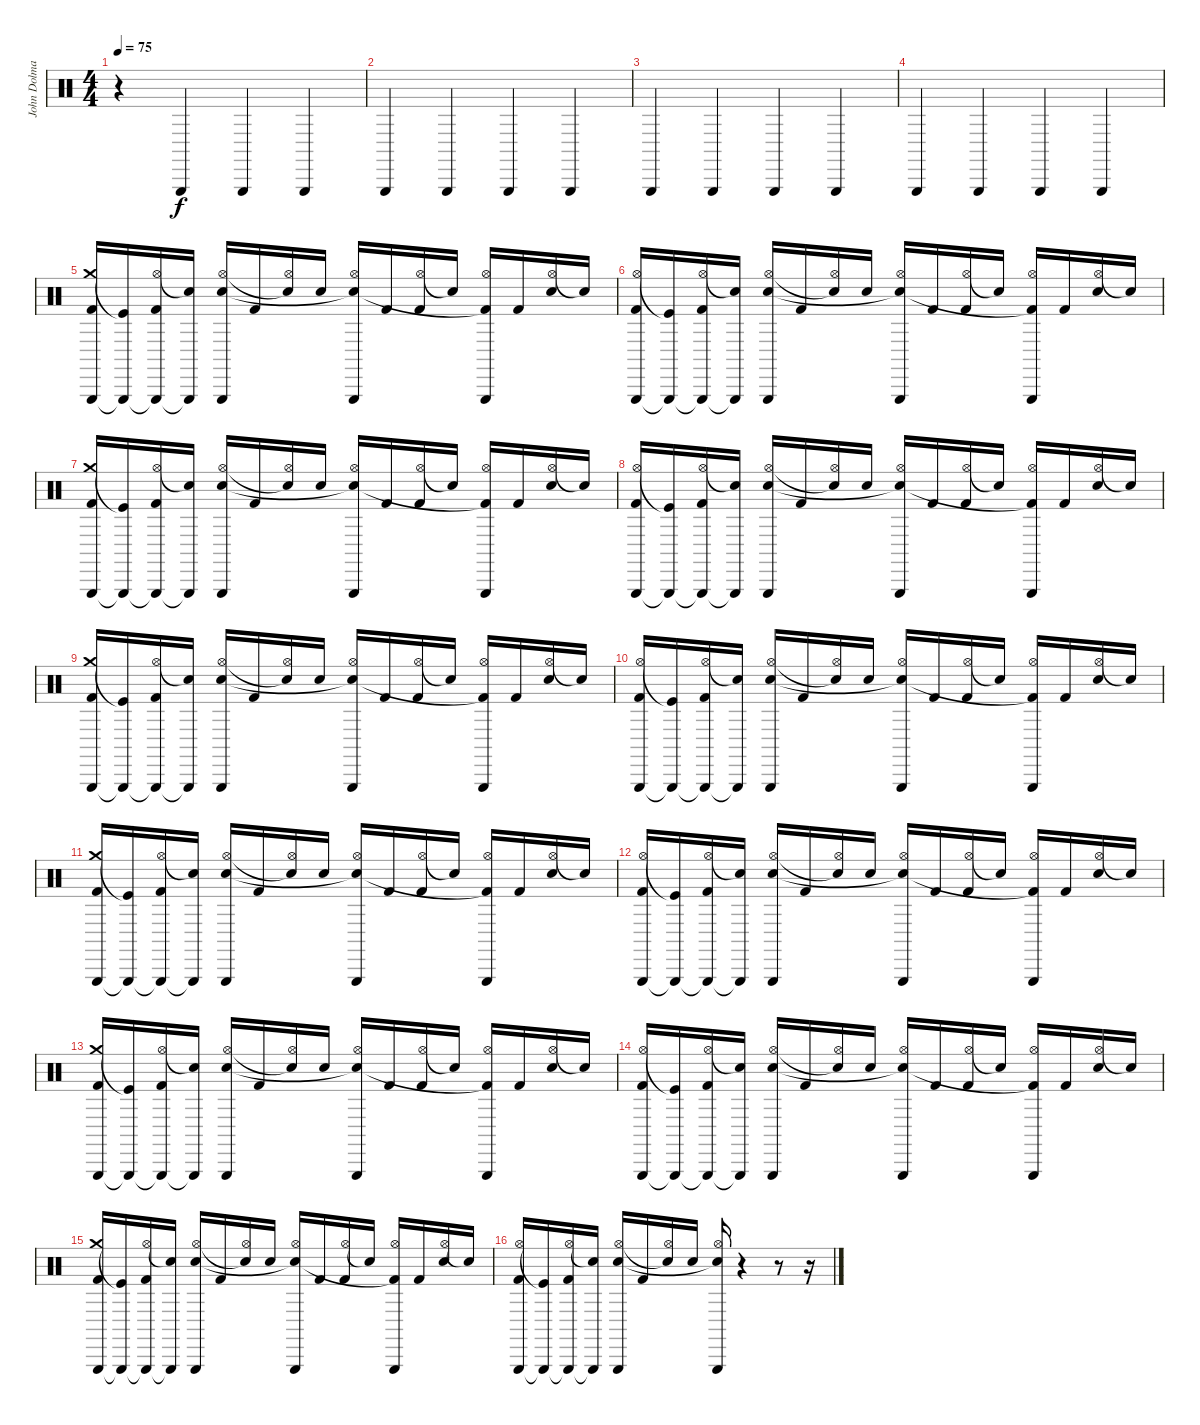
\track ("John Dolmayan" "John Dolma") {instrument percussion}
\staff {score}
\articulation defaults
\ts (4 4)
\tempo 75
\clef neutral
\ks c
r.4{dy f} "Triangle (hit)".4 "Triangle (hit)".4 "Triangle (hit)".4 |
"Triangle (hit)".4 "Triangle (hit)".4 "Triangle (hit)".4 "Triangle (hit)".4 |
"Triangle (hit)".4 "Triangle (hit)".4 "Triangle (hit)".4 "Triangle (hit)".4 |
"Triangle (hit)".4 "Triangle (hit)".4 "Triangle (hit)".4 "Triangle (hit)".4 |
("Triangle (hit)" "Crash medium (hit)" "Kick (hit) 2").16 ("Triangle (hit)"{t} "Kick (hit)"{t}).16 ("Triangle (hit)"{t} "Hi-Hat (open)" "Kick (hit) 2").16 ("Triangle (hit)"{t} "Snare (hit)"{t}).16 ("Triangle (hit)" "Hi-Hat (open)" "Electric Snare (hit)").16 "Kick (hit) 2".16 ("Hi-Hat (open)" "Snare (hit)"{t}).16 "Electric Snare (hit)".16 ("Triangle (hit)" "Hi-Hat (open)" "Snare (hit)"{t}).16 "Kick (hit) 2".16 ("Hi-Hat (open)" "Kick (hit) 2").16 "Snare (hit)"{t}.16 ("Triangle (hit)" "Hi-Hat (open)" "Kick (hit) 2"{t}).16 "Kick (hit) 2".16 ("Hi-Hat (open)" "Electric Snare (hit)").16 "Snare (hit)"{t}.16 |
("Triangle (hit)" "Hi-Hat (open)" "Kick (hit) 2").16 ("Triangle (hit)"{t} "Kick (hit)"{t}).16 ("Triangle (hit)"{t} "Hi-Hat (open)" "Kick (hit) 2").16 ("Triangle (hit)"{t} "Snare (hit)"{t}).16 ("Triangle (hit)" "Hi-Hat (open)" "Electric Snare (hit)").16 "Kick (hit) 2".16 ("Hi-Hat (open)" "Snare (hit)"{t}).16 "Electric Snare (hit)".16 ("Triangle (hit)" "Hi-Hat (open)" "Snare (hit)"{t}).16 "Kick (hit) 2".16 ("Hi-Hat (open)" "Kick (hit) 2").16 "Snare (hit)"{t}.16 ("Triangle (hit)" "Hi-Hat (open)" "Kick (hit) 2"{t}).16 "Kick (hit) 2".16 ("Hi-Hat (open)" "Electric Snare (hit)").16 "Snare (hit)"{t}.16 |
("Triangle (hit)" "Crash medium (hit)" "Kick (hit) 2").16 ("Triangle (hit)"{t} "Kick (hit)"{t}).16 ("Triangle (hit)"{t} "Hi-Hat (open)" "Kick (hit) 2").16 ("Triangle (hit)"{t} "Snare (hit)"{t}).16 ("Triangle (hit)" "Hi-Hat (open)" "Electric Snare (hit)").16 "Kick (hit) 2".16 ("Hi-Hat (open)" "Snare (hit)"{t}).16 "Electric Snare (hit)".16 ("Triangle (hit)" "Hi-Hat (open)" "Snare (hit)"{t}).16 "Kick (hit) 2".16 ("Hi-Hat (open)" "Kick (hit) 2").16 "Snare (hit)"{t}.16 ("Triangle (hit)" "Hi-Hat (open)" "Kick (hit) 2"{t}).16 "Kick (hit) 2".16 ("Hi-Hat (open)" "Electric Snare (hit)").16 "Snare (hit)"{t}.16 |
("Triangle (hit)" "Hi-Hat (open)" "Kick (hit) 2").16 ("Triangle (hit)"{t} "Kick (hit)"{t}).16 ("Triangle (hit)"{t} "Hi-Hat (open)" "Kick (hit) 2").16 ("Triangle (hit)"{t} "Snare (hit)"{t}).16 ("Triangle (hit)" "Hi-Hat (open)" "Electric Snare (hit)").16 "Kick (hit) 2".16 ("Hi-Hat (open)" "Snare (hit)"{t}).16 "Electric Snare (hit)".16 ("Triangle (hit)" "Hi-Hat (open)" "Snare (hit)"{t}).16 "Kick (hit) 2".16 ("Hi-Hat (open)" "Kick (hit) 2").16 "Snare (hit)"{t}.16 ("Triangle (hit)" "Hi-Hat (open)" "Kick (hit) 2"{t}).16 "Kick (hit) 2".16 ("Hi-Hat (open)" "Electric Snare (hit)").16 "Snare (hit)"{t}.16 |
("Triangle (hit)" "Crash medium (hit)" "Kick (hit) 2").16 ("Triangle (hit)"{t} "Kick (hit)"{t}).16 ("Triangle (hit)"{t} "Hi-Hat (open)" "Kick (hit) 2").16 ("Triangle (hit)"{t} "Snare (hit)"{t}).16 ("Triangle (hit)" "Hi-Hat (open)" "Electric Snare (hit)").16 "Kick (hit) 2".16 ("Hi-Hat (open)" "Snare (hit)"{t}).16 "Electric Snare (hit)".16 ("Triangle (hit)" "Hi-Hat (open)" "Snare (hit)"{t}).16 "Kick (hit) 2".16 ("Hi-Hat (open)" "Kick (hit) 2").16 "Snare (hit)"{t}.16 ("Triangle (hit)" "Hi-Hat (open)" "Kick (hit) 2"{t}).16 "Kick (hit) 2".16 ("Hi-Hat (open)" "Electric Snare (hit)").16 "Snare (hit)"{t}.16 |
("Triangle (hit)" "Hi-Hat (open)" "Kick (hit) 2").16 ("Triangle (hit)"{t} "Kick (hit)"{t}).16 ("Triangle (hit)"{t} "Hi-Hat (open)" "Kick (hit) 2").16 ("Triangle (hit)"{t} "Snare (hit)"{t}).16 ("Triangle (hit)" "Hi-Hat (open)" "Electric Snare (hit)").16 "Kick (hit) 2".16 ("Hi-Hat (open)" "Snare (hit)"{t}).16 "Electric Snare (hit)".16 ("Triangle (hit)" "Hi-Hat (open)" "Snare (hit)"{t}).16 "Kick (hit) 2".16 ("Hi-Hat (open)" "Kick (hit) 2").16 "Snare (hit)"{t}.16 ("Triangle (hit)" "Hi-Hat (open)" "Kick (hit) 2"{t}).16 "Kick (hit) 2".16 ("Hi-Hat (open)" "Electric Snare (hit)").16 "Snare (hit)"{t}.16 |
("Triangle (hit)" "Crash medium (hit)" "Kick (hit) 2").16 ("Triangle (hit)"{t} "Kick (hit)"{t}).16 ("Triangle (hit)"{t} "Hi-Hat (open)" "Kick (hit) 2").16 ("Triangle (hit)"{t} "Snare (hit)"{t}).16 ("Triangle (hit)" "Hi-Hat (open)" "Electric Snare (hit)").16 "Kick (hit) 2".16 ("Hi-Hat (open)" "Snare (hit)"{t}).16 "Electric Snare (hit)".16 ("Triangle (hit)" "Hi-Hat (open)" "Snare (hit)"{t}).16 "Kick (hit) 2".16 ("Hi-Hat (open)" "Kick (hit) 2").16 "Snare (hit)"{t}.16 ("Triangle (hit)" "Hi-Hat (open)" "Kick (hit) 2"{t}).16 "Kick (hit) 2".16 ("Hi-Hat (open)" "Electric Snare (hit)").16 "Snare (hit)"{t}.16 |
("Triangle (hit)" "Hi-Hat (open)" "Kick (hit) 2").16 ("Triangle (hit)"{t} "Kick (hit)"{t}).16 ("Triangle (hit)"{t} "Hi-Hat (open)" "Kick (hit) 2").16 ("Triangle (hit)"{t} "Snare (hit)"{t}).16 ("Triangle (hit)" "Hi-Hat (open)" "Electric Snare (hit)").16 "Kick (hit) 2".16 ("Hi-Hat (open)" "Snare (hit)"{t}).16 "Electric Snare (hit)".16 ("Triangle (hit)" "Hi-Hat (open)" "Snare (hit)"{t}).16 "Kick (hit) 2".16 ("Hi-Hat (open)" "Kick (hit) 2").16 "Snare (hit)"{t}.16 ("Triangle (hit)" "Hi-Hat (open)" "Kick (hit) 2"{t}).16 "Kick (hit) 2".16 ("Hi-Hat (open)" "Electric Snare (hit)").16 "Snare (hit)"{t}.16 |
("Triangle (hit)" "Crash medium (hit)" "Kick (hit) 2").16 ("Triangle (hit)"{t} "Kick (hit)"{t}).16 ("Triangle (hit)"{t} "Hi-Hat (open)" "Kick (hit) 2").16 ("Triangle (hit)"{t} "Snare (hit)"{t}).16 ("Triangle (hit)" "Hi-Hat (open)" "Electric Snare (hit)").16 "Kick (hit) 2".16 ("Hi-Hat (open)" "Snare (hit)"{t}).16 "Electric Snare (hit)".16 ("Triangle (hit)" "Hi-Hat (open)" "Snare (hit)"{t}).16 "Kick (hit) 2".16 ("Hi-Hat (open)" "Kick (hit) 2").16 "Snare (hit)"{t}.16 ("Triangle (hit)" "Hi-Hat (open)" "Kick (hit) 2"{t}).16 "Kick (hit) 2".16 ("Hi-Hat (open)" "Electric Snare (hit)").16 "Snare (hit)"{t}.16 |
("Triangle (hit)" "Hi-Hat (open)" "Kick (hit) 2").16 ("Triangle (hit)"{t} "Kick (hit)"{t}).16 ("Triangle (hit)"{t} "Hi-Hat (open)" "Kick (hit) 2").16 ("Triangle (hit)"{t} "Snare (hit)"{t}).16 ("Triangle (hit)" "Hi-Hat (open)" "Electric Snare (hit)").16 "Kick (hit) 2".16 ("Hi-Hat (open)" "Snare (hit)"{t}).16 "Electric Snare (hit)".16 ("Triangle (hit)" "Hi-Hat (open)" "Snare (hit)"{t}).16 "Kick (hit) 2".16 ("Hi-Hat (open)" "Kick (hit) 2").16 "Snare (hit)"{t}.16 ("Triangle (hit)" "Hi-Hat (open)" "Kick (hit) 2"{t}).16 "Kick (hit) 2".16 ("Hi-Hat (open)" "Electric Snare (hit)").16 "Snare (hit)"{t}.16 |
("Triangle (hit)" "Crash medium (hit)" "Kick (hit) 2").16 ("Triangle (hit)"{t} "Kick (hit)"{t}).16 ("Triangle (hit)"{t} "Hi-Hat (open)" "Kick (hit) 2").16 ("Triangle (hit)"{t} "Snare (hit)"{t}).16 ("Triangle (hit)" "Hi-Hat (open)" "Electric Snare (hit)").16 "Kick (hit) 2".16 ("Hi-Hat (open)" "Snare (hit)"{t}).16 "Electric Snare (hit)".16 ("Triangle (hit)" "Hi-Hat (open)" "Snare (hit)"{t}).16 "Kick (hit) 2".16 ("Hi-Hat (open)" "Kick (hit) 2").16 "Snare (hit)"{t}.16 ("Triangle (hit)" "Hi-Hat (open)" "Kick (hit) 2"{t}).16 "Kick (hit) 2".16 ("Hi-Hat (open)" "Electric Snare (hit)").16 "Snare (hit)"{t}.16 |
("Triangle (hit)" "Hi-Hat (open)" "Kick (hit) 2").16 ("Triangle (hit)"{t} "Kick (hit)"{t}).16 ("Triangle (hit)"{t} "Hi-Hat (open)" "Kick (hit) 2").16 ("Triangle (hit)"{t} "Snare (hit)"{t}).16 ("Triangle (hit)" "Hi-Hat (open)" "Electric Snare (hit)").16 "Kick (hit) 2".16 ("Hi-Hat (open)" "Snare (hit)"{t}).16 "Electric Snare (hit)".16 ("Triangle (hit)" "Hi-Hat (open)" "Snare (hit)"{t}).16 r.4 r.8 r.16
